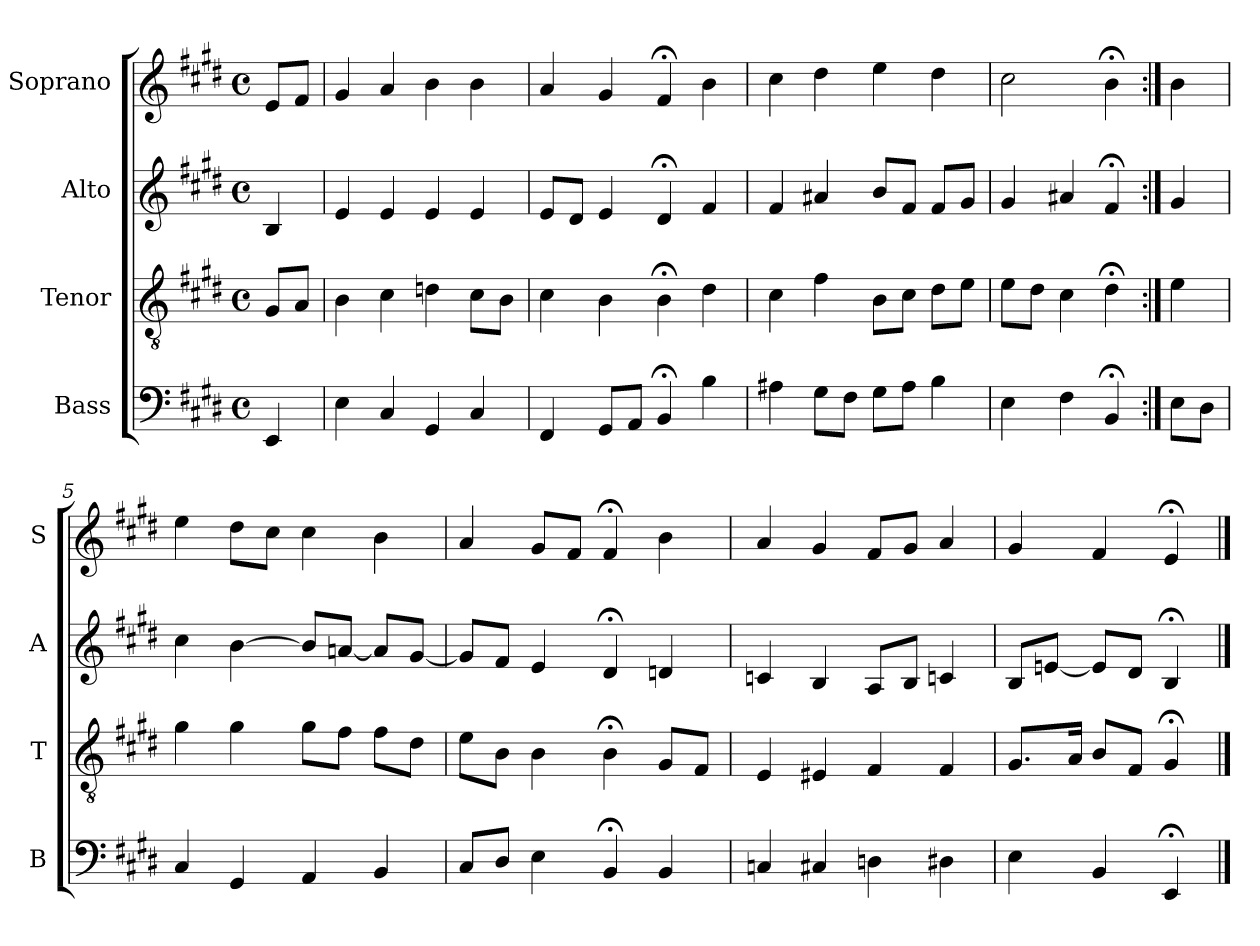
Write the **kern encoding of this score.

**kern	**kern	**kern	**kern
*part4	*part3	*part2	*part1
*staff4	*staff3	*staff2	*staff1
*I"Bass	*I"Tenor	*I"Alto	*I"Soprano
*I'B	*I'T	*I'A	*I'S
*clefF4	*clefGv2	*clefG2	*clefG2
*k[f#c#g#d#]	*k[f#c#g#d#]	*k[f#c#g#d#]	*k[f#c#g#d#]
*E:	*E:	*E:	*E:
*M4/4	*M4/4	*M4/4	*M4/4
*met(c)	*met(c)	*met(c)	*met(c)
*MM100	*MM100	*MM100	*MM100
=	=	=	=
4EE	8G#L	4B	8eL
.	8AJ	.	8f#J
=1	=1	=1	=1
4E	4B	4e	4g#
4C#	4c#	4e	4a
4GG#	4dn	4e	4b
4C#	8c#L	4e	4b
.	8BJ	.	.
=2	=2	=2	=2
4FF#	4c#	8eL	4a
.	.	8d#J	.
8GG#L	4B	4e	4g#
8AAJ	.	.	.
4BB;<	4B;<	4d#;<	4f#;<
4B	4d#	4f#	4b
=3	=3	=3	=3
4A#X	4c#	4f#	4cc#
8G#L	4f#	4a#X	4dd#
8F#J	.	.	.
8G#L	8BL	8bL	4ee
8A#J	8c#J	8f#J	.
4B	8d#L	8f#L	4dd#
.	8eJ	8g#J	.
=4	=4	=4	=4
4E	8eL	4g#	2cc#
.	8d#J	.	.
4F#	4c#	4a#X	.
4BB;<	4d#;<	4f#;<	4b;<
=:|!	=:|!	=:|!	=:|!
8EL	4e	4g#	4b
8D#J	.	.	.
=5	=5	=5	=5
4C#	4g#	4cc#	4ee
4GG#	4g#	[4b	8dd#L
.	.	.	8cc#J
4AA	8g#L	8bL]	4cc#
.	8f#J	[8anJ	.
4BB	8f#L	8aL]	4b
.	8d#J	[8g#J	.
=6	=6	=6	=6
8C#L	8eL	8g#L]	4a
8D#J	8BJ	8f#J	.
4E	4B	4e	8g#L
.	.	.	8f#J
4BB;<	4B;<	4d#;<	4f#;<
4BBi	8G#iL	4dni	4bi
.	8F#J	.	.
=7	=7	=7	=7
4Cn	4E	4cn	4a
4C#X	4E#X	4B	4g#
4Dn	4F#	8AL	8f#L
.	.	8BJ	8g#J
4D#X	4F#	4cn	4a
=8	=8	=8	=8
4E	8.G#L	8BL	4g#
.	.	[8enJ	.
.	16AJk	.	.
4BB	8BL	8eL]	4f#
.	8F#J	8d#J	.
4EE;<	4G#;<	4B;<	4e;<
==	==	==	==
*-	*-	*-	*-
